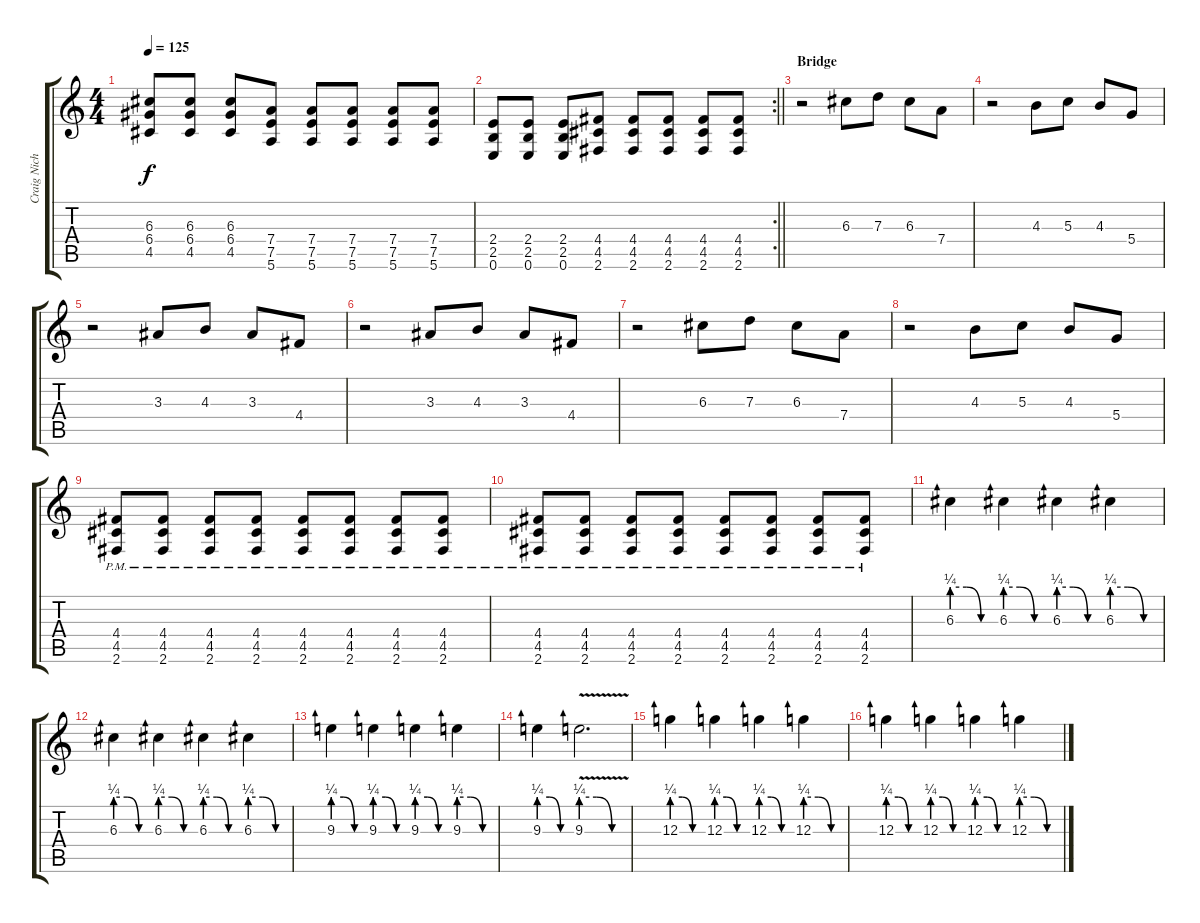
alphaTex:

\track ("Craig Nicholls" "Craig Nich") {instrument distortionguitar}
\staff {score tabs}
\tuning (E4 B3 G3 D3 A2 E2) {hide}
\ts (4 4)
\tempo 125
\clef g2
\ks c
(6.3 6.4 4.5).8{dy f} (6.3 6.4 4.5).8 (6.3 6.4 4.5).8 (7.4 7.5 5.6).8 (7.4 7.5 5.6).8 (7.4 7.5 5.6).8 (7.4 7.5 5.6).8 (7.4 7.5 5.6).8 |
\rc 2
\barLineRight lightlight
(2.4 2.5 0.6).8 (2.4 2.5 0.6).8 (2.4 2.5 0.6).8 (4.4 4.5 2.6).8 (4.4 4.5 2.6).8 (4.4 4.5 2.6).8 (4.4 4.5 2.6).8 (4.4 4.5 2.6).8 |
\section ("" "Bridge")
r.2 6.3.8 7.3.8 6.3.8 7.4.8 |
r.2 4.3.8 5.3.8 4.3.8 5.4.8 |
r.2 3.3.8 4.3.8 3.3.8 4.4.8 |
r.2 3.3.8 4.3.8 3.3.8 4.4.8 |
r.2 6.3.8 7.3.8 6.3.8 7.4.8 |
r.2 4.3.8 5.3.8 4.3.8 5.4.8 |
(4.4 4.5{pm} 2.6).8 (4.4 4.5{pm} 2.6).8 (4.4 4.5{pm} 2.6).8 (4.4 4.5{pm} 2.6).8 (4.4 4.5{pm} 2.6).8 (4.4 4.5{pm} 2.6).8 (4.4 4.5{pm} 2.6).8 (4.4 4.5{pm} 2.6).8 |
(4.4 4.5{pm} 2.6).8 (4.4 4.5{pm} 2.6).8 (4.4 4.5{pm} 2.6).8 (4.4 4.5{pm} 2.6).8 (4.4 4.5{pm} 2.6).8 (4.4 4.5{pm} 2.6).8 (4.4 4.5{pm} 2.6).8 (4.4 4.5{pm} 2.6).8 |
6.3{be (custom 0 1 20 1 40 0 60 0)}.4 6.3{be (custom 0 1 20 1 40 0 60 0)}.4 6.3{be (custom 0 1 20 1 40 0 60 0)}.4 6.3{be (custom 0 1 20 1 40 0 60 0)}.4 |
6.3{be (custom 0 1 20 1 40 0 60 0)}.4 6.3{be (custom 0 1 20 1 40 0 60 0)}.4 6.3{be (custom 0 1 20 1 40 0 60 0)}.4 6.3{be (custom 0 1 20 1 40 0 60 0)}.4 |
9.3{be (custom 0 1 20 1 40 0 60 0)}.4 9.3{be (custom 0 1 20 1 40 0 60 0)}.4 9.3{be (custom 0 1 20 1 40 0 60 0)}.4 9.3{be (custom 0 1 20 1 40 0 60 0)}.4 |
9.3{be (custom 0 1 20 1 40 0 60 0)}.4 9.3{be (custom 0 1 20 1 40 0 60 0) v}.2{d} |
12.3{be (custom 0 1 20 1 40 0 60 0)}.4 12.3{be (custom 0 1 20 1 40 0 60 0)}.4 12.3{be (custom 0 1 20 1 40 0 60 0)}.4 12.3{be (custom 0 1 20 1 40 0 60 0)}.4 |
12.3{be (custom 0 1 20 1 40 0 60 0)}.4 12.3{be (custom 0 1 20 1 40 0 60 0)}.4 12.3{be (custom 0 1 20 1 40 0 60 0)}.4 12.3{be (custom 0 1 20 1 40 0 60 0)}.4
